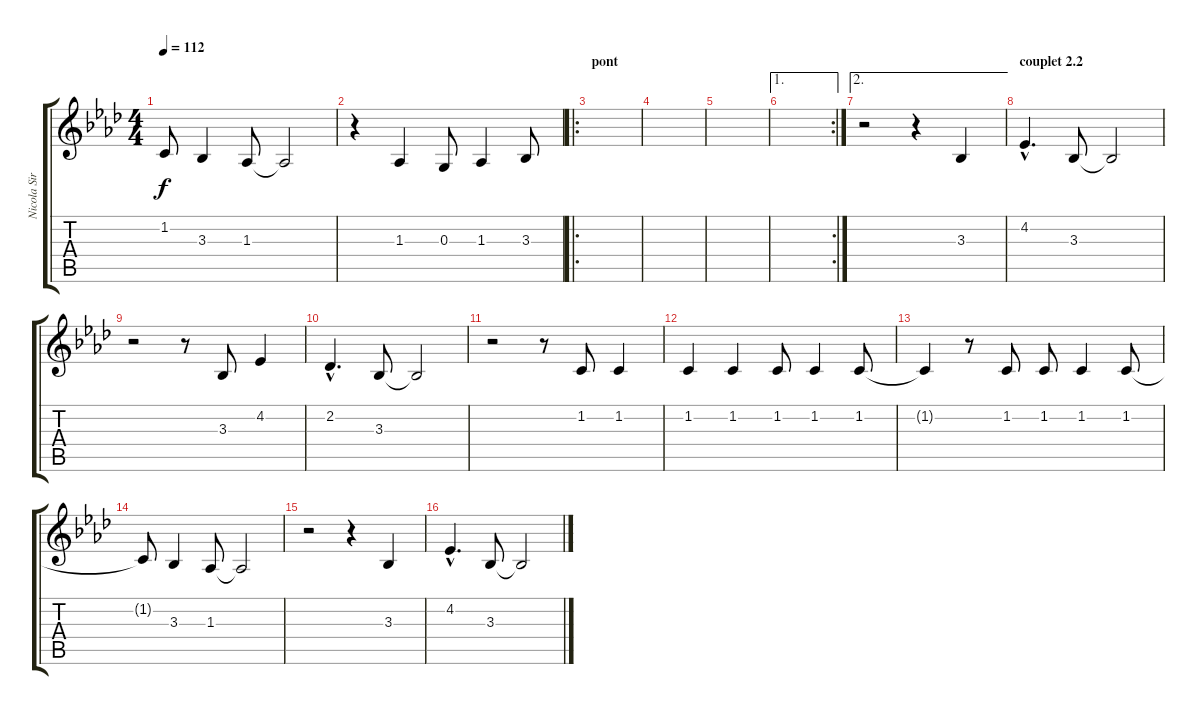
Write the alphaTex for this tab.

\track ("Nicola Sirkis (voix)" "Nicola Sir") {instrument bassoon}
\staff {score tabs}
\tuning (E4 B3 G3 D3 A2 E2) {hide}
\ts (4 4)
\tempo 112
\clef g2
\ks ab
1.2{t}.8{dy f} 3.3.4 1.3.8 1.3{t}.2 |
r.4 1.3.4 0.3.8 1.3.4 3.3.8 |
\ro
\section ("" "pont")
|
|
|
\ae 1
\rc 2
|
\ae 2
r.2 r.4 3.3.4 |
\section ("" "couplet 2.2")
4.2{hac}.4{d} 3.3.8 3.3{t}.2 |
r.2 r.8 3.3.8 4.2.4 |
2.2{hac}.4{d} 3.3.8 3.3{t}.2 |
r.2 r.8 1.2.8 1.2.4 |
1.2.4 1.2.4 1.2.8 1.2.4 1.2.8 |
1.2{t}.4 r.8 1.2.8 1.2.8 1.2.4 1.2.8 |
1.2{t}.8 3.3.4 1.3.8 1.3{t}.2 |
r.2 r.4 3.3.4 |
4.2{hac}.4{d} 3.3.8 3.3{t}.2
